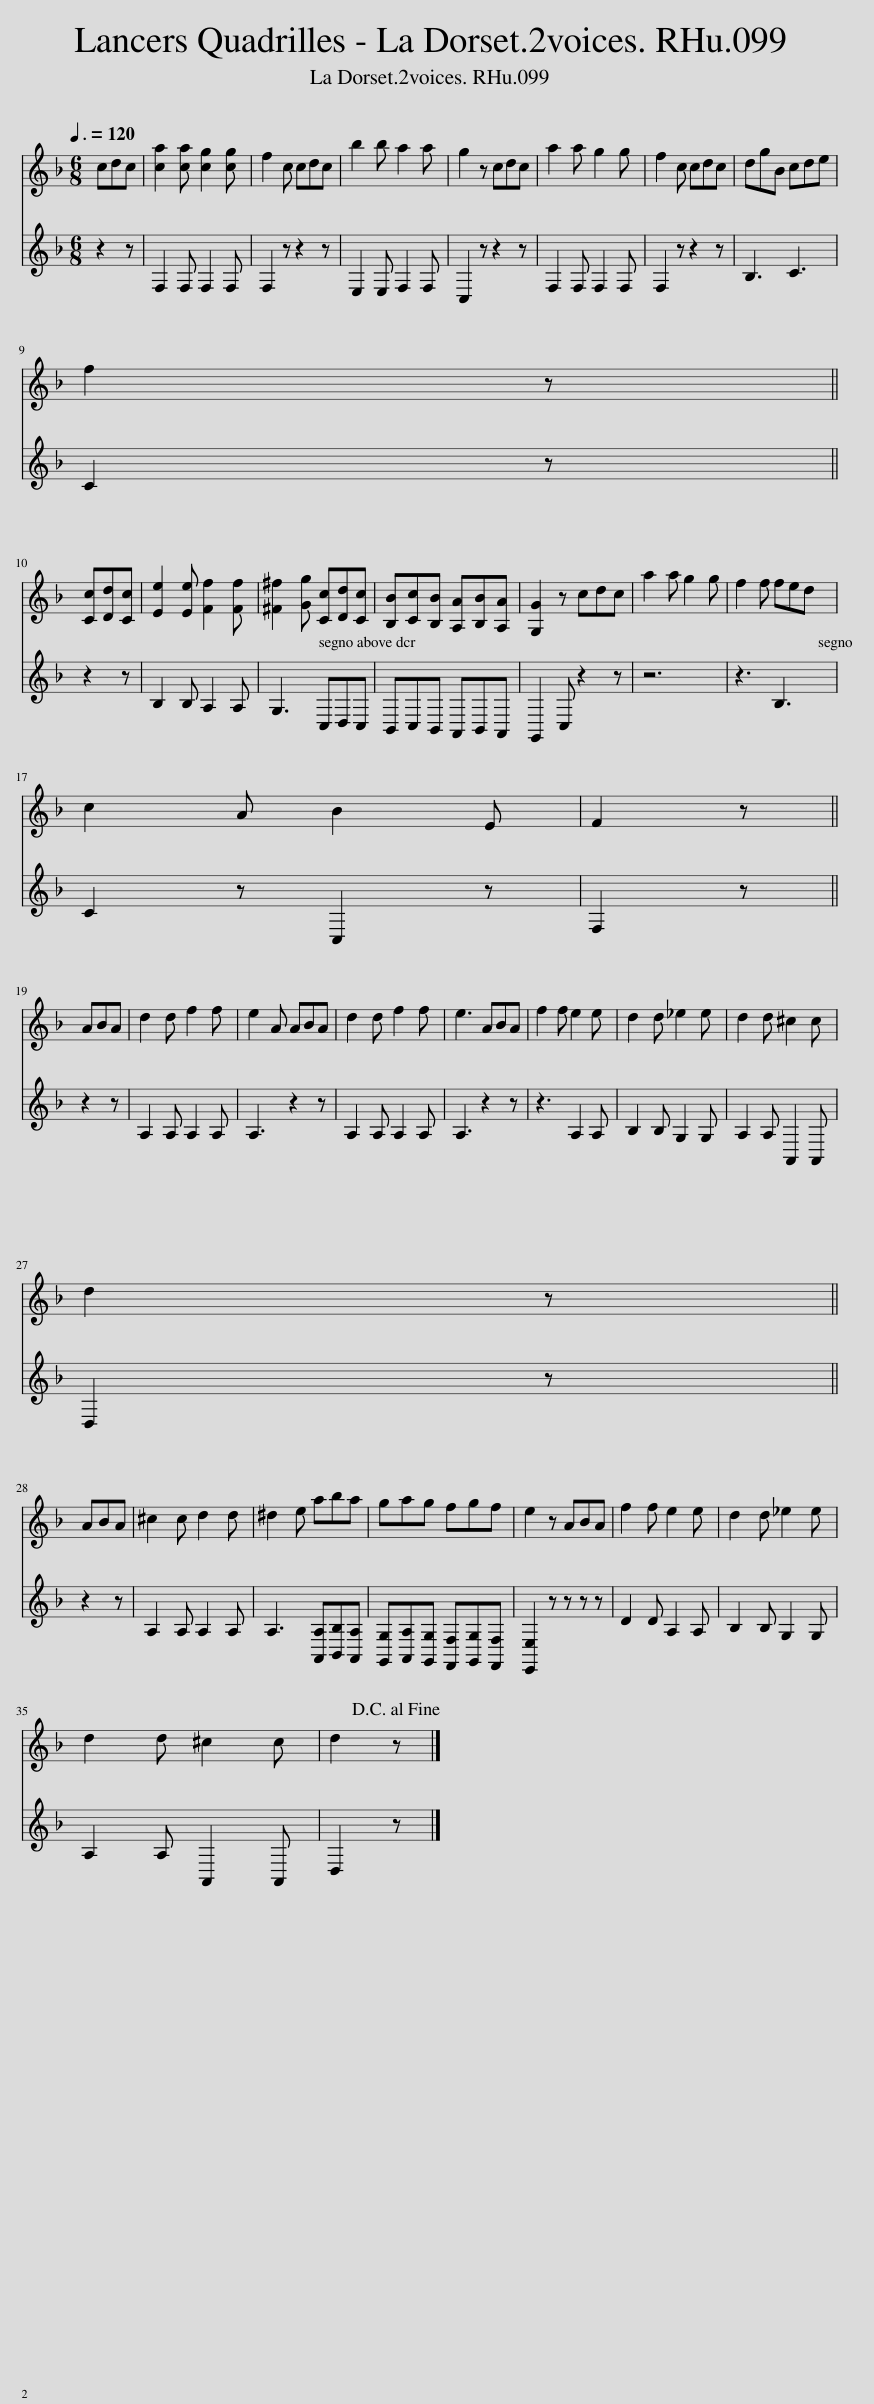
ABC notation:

X:1
%%score 1 2
L:1/8
Q:3/8=120
M:6/8
I:linebreak $
K:F
V:1 treble
V:2 treble
V:1
 cdc | [ca]2 [ca] [cg]2 [cg] | f2 c cdc | b2 b a2 a | g2 z cdc | %5
 a2 a g2 g | f2 c cdc | dgB cde |$ f2 z ||$ [Cc][Dd][Cc] | %10
 [Ee]2 [Ee] [Ff]2 [Ff] | [^F^f]2 [Gg] [Cc][Dd][Cc] | [B,B][Cc][B,B] [A,A][B,B][A,A] | [G,G]2 z cdc | a2 a g2 g | %15
 f2 f fed |$ c2 A B2 E | F2 z ||$ ABA | d2 d f2 f | %20
 e2 A ABA | d2 d f2 f | e3 ABA | f2 f e2 e | d2 d _e2 e | %25
 d2 d ^c2 c |$ d2 z ||$ ABA | ^c2 c d2 d | ^d2 e aba | %30
 gag fgf | e2 z ABA | f2 f e2 e | d2 d _e2 e |$ d2 d ^c2 c | %35
 d2 z!D.C.! |] %36
V:2
 z2 z | F,2 F, F,2 F, | F,2 z z2 z | E,2 E, F,2 F, | C,2 z z2 z | %5
 F,2 F, F,2 F, | F,2 z z2 z | B,3 C3 |$ C2 z ||$ z2 z | %10
 B,2 B, A,2 A, | G,3 C,D,C, | B,,C,B,, A,,B,,A,, | G,,2 C, z2 z | z6 | %15
 z3 B,3 |$ C2 z C,2 z | F,2 z ||$ z2 z | A,2 A, A,2 A, | %20
 A,3 z2 z | A,2 A, A,2 A, | A,3 z2 z | z3 A,2 A, | B,2 B, G,2 G, | %25
 A,2 A, A,,2 A,, |$ D,2 z ||$ z2 z | A,2 A, A,2 A, | A,3 [A,,A,][B,,B,][A,,A,] | %30
 [G,,G,][A,,A,][G,,G,] [F,,F,][G,,G,][F,,F,] | [E,,E,]2 z z z z | D2 D A,2 A, | B,2 B, G,2 G, |$ A,2 A, A,,2 A,, | %35
 D,2 z |] %36
